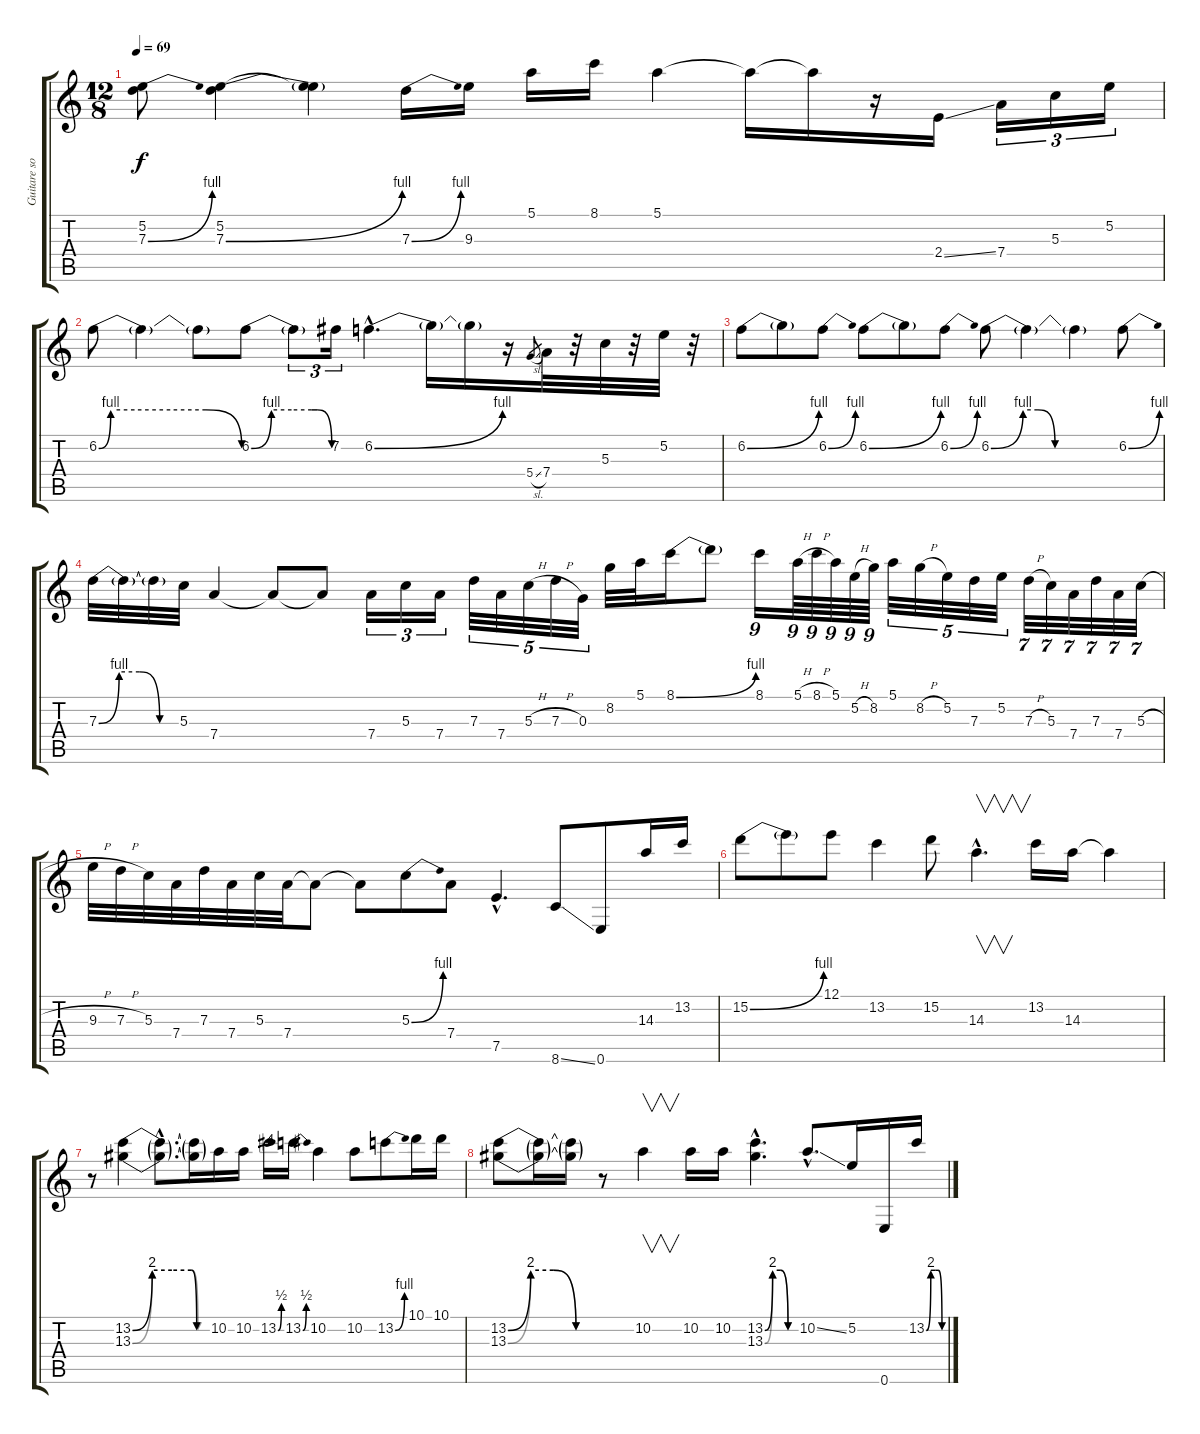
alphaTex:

\track ("Guitare solo" "Guitare so") {instrument distortionguitar}
\staff {score tabs}
\tuning (E4 B3 G3 D3 A2 E2) {hide}
\ts (12 8)
\tempo 69
\clef g2
\ks c
(5.2 7.3{be (bend 0 0 60 4)}).8{dy f} (5.2 7.3{be (bend 0 0 60 4)}).4 (5.2{t} 7.3{t}).4 7.3{be (bend 0 0 60 4)}.16 9.3.16 5.1.16 8.1.16 5.1.4 5.1{t}.16 5.1{t}.16 r.16 2.4{ss}.16 7.4.16{tu (3 2)} 5.3.16{tu (3 2)} 5.2.16{tu (3 2)} |
6.2{be (custom 0 0 5 4 15 4 30 4 45 4 60 0)}.8 6.2{t}.4 6.2{t}.8 6.2{be (custom 0 0 15 4 30 4 45 4 49 4 60 0)}.8 6.2{t}.8{tu (3 2)} 7.2.16{tu (3 2)} 6.2{be (bend 0 0 60 4) hac}.4{d} 6.2{t}.16 6.2{t}.16 r.16 5.4{sl}.8{gr} 7.4.32 r.32 5.3.32 r.32 5.2.32 r.32 |
6.2{be (bend 0 0 60 4)}.8 6.2{t}.8 6.2{be (bend 0 0 60 4)}.8 6.2{be (bend 0 0 60 4)}.8 6.2{t}.8 6.2{be (bend 0 0 60 4)}.8 6.2{be (custom 0 0 15 4 22 4 30 0 45 0 60 0)}.8 6.2{t}.4 6.2{t}.4 6.2{be (bend 0 0 60 4)}.8 |
7.3{be (custom 0 0 15 4 30 4 45 0 60 0)}.32 7.3{t}.32 7.3{t}.32 5.3.32 7.4.4 7.4{t}.8 7.4{t}.8 7.4.16{tu (3 2)} 5.3.16{tu (3 2)} 7.4.16{tu (3 2)} 7.3.32{tu (5 4)} 7.4.32{tu (5 4)} 5.3{h}.32{tu (5 4)} 7.3{h}.32{tu (5 4)} 0.3.32{tu (5 4)} 8.2.32 5.1.32 8.1{be (bend 0 0 60 4)}.16 8.1{t}.8 8.1.16{tu (9 8)} 5.1{h}.64{tu (9 8)} 8.1{h}.64{tu (9 8)} 5.1.64{tu (9 8)} 5.2{h}.64{tu (9 8)} 8.2.64{tu (9 8)} 5.1.32{tu (5 4)} 8.2{h}.32{tu (5 4)} 5.2.32{tu (5 4)} 7.3.32{tu (5 4)} 5.2.32{tu (5 4)} 7.3{h}.32{tu (7 4)} 5.3.32{tu (7 4)} 7.4.32{tu (7 4)} 7.3.32{tu (7 4)} 7.4.32{tu (7 4)} 5.3{h}.32{tu (7 4)} |
9.3{h}.32 7.3{h}.32 5.3.32 7.4.32 7.3.32 7.4.32 5.3.32 7.4.32 7.4{t}.8 7.4{t}.8 5.3{be (bend 0 0 60 4)}.8 7.4.8 7.5{hac}.4{d} 8.6{ss}.8 0.6.8 14.3.16 13.2.16 |
15.2{be (bend 0 0 60 4)}.8 15.2{t}.8 12.1.8 13.2.4 15.2.8 14.3{hac}.4{v d} 13.2.16 14.3.16 14.3{t}.4 |
r.8 (13.2{be (custom 0 0 15 8 30 8 45 8 49 0 60 0)} 13.3{be (custom 0 0 15 8 30 8 45 8 50 0 60 0)}).4 (13.2{hac t} 13.3{hac t}).8{d} (13.2{t} 13.3{t}).16 10.2.16 10.2.16 13.2{be (bend 0 0 60 2)}.16 13.2{be (bend 0 0 60 2)}.16 10.2.4 10.2.8 13.2{be (bend 0 0 60 4)}.8 10.1.16 10.1.16 |
(13.2{be (custom 0 0 15 8 30 8 45 0 60 0)} 13.3{be (custom 0 0 15 8 30 8 45 0 60 0)}).8 (13.2{t} 13.3{t}).16 (13.2{t} 13.3{t}).16 r.8 10.2.4{v} 10.2.16 10.2.16 (13.2{be (custom 0 0 15 8 30 8 45 0 60 0) hac} 13.3{be (custom 0 0 15 8 30 8 45 0 60 0) hac}).4{d} 10.2{ss hac}.8{d} 5.2.16 0.6.16 13.2{be (custom 0 0 15 8 30 8 39 8 52 0 60 0)}.16
